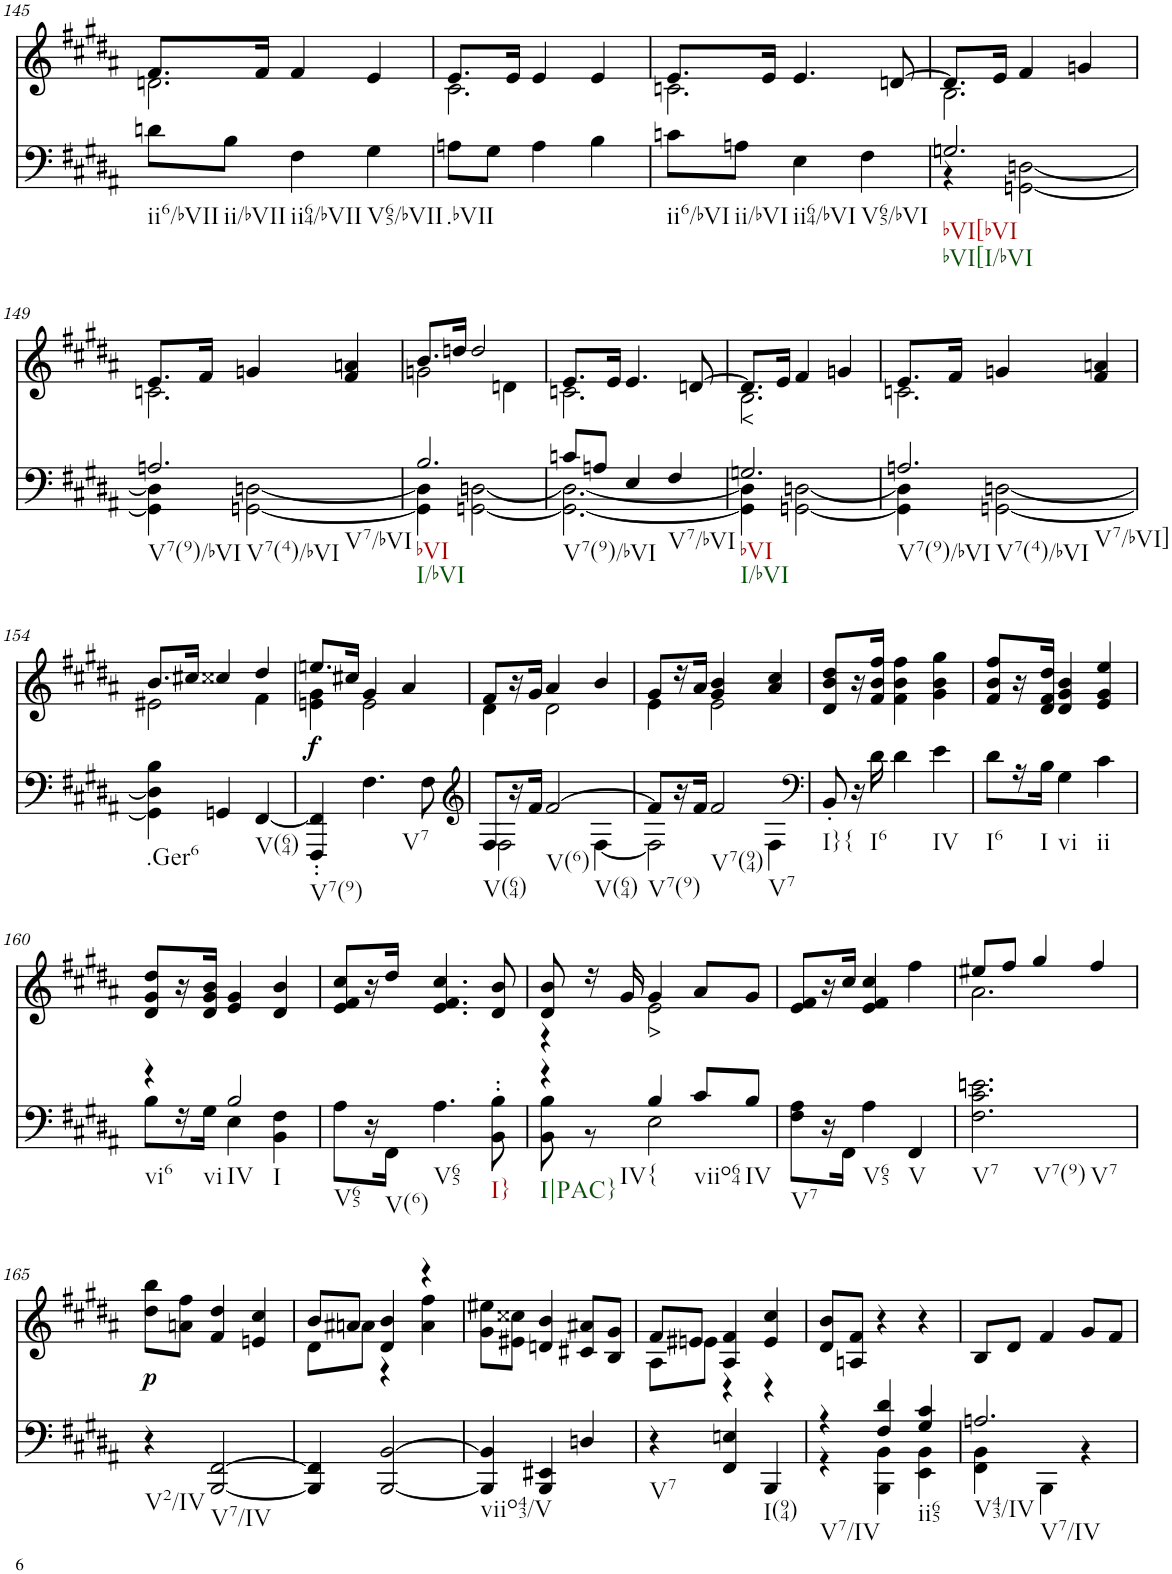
**kern	**kern	**text	**dynam
*part2	*part1	*part1	*part1
*staff2	*staff1	*staff1	*staff1
*I"Piano	*I"Piano	*	*
*I'Pno	*I'Pno	*	*
!!LO:PB:g=z
*clefF4	*clefG2	*	*
*k[f#c#g#d#a#]	*k[f#c#g#d#a#]	*	*
*M3/4	*M3/4	*	*
=145	=145	=145	=145
*	*^	*	*
!LO:TX:b:t=ii6/bVII	!	!	!	!
8dn\L	8.f#/L	2.dn\	.	.
!LO:TX:b:t=ii/bVII	!	!	!	!
8B\J	.	.	.	.
.	16f#/Jk	.	.	.
!LO:TX:b:t=ii64/bVII	!	!	!	!
4F#\	4f#/	.	.	.
!LO:TX:b:t=V65/bVII	!	!	!	!
4G#\	4e/	.	.	.
=146	=146	=146	=146	=146
!LO:TX:b:t=.bVII	!	!	!	!
8An\L	8.e/L	2.c#\	.	.
8G#\J	.	.	.	.
.	16e/Jk	.	.	.
4A\	4e/	.	.	.
4B\	4e/	.	.	.
=147	=147	=147	=147	=147
!LO:TX:b:t=ii6/bVI	!	!	!	!
8cn\L	8.e/L	2.cn\	.	.
!LO:TX:b:t=ii/bVI	!	!	!	!
8An\J	.	.	.	.
.	16e/Jk	.	.	.
!LO:TX:b:t=ii64/bVI	!	!	!	!
4E\	4.e/	.	.	.
!LO:TX:b:t=V65/bVI	!	!	!	!
4F#\	.	.	.	.
.	[8dn/	.	.	.
=148	=148	=148	=148	=148
*^	*	*	*	*
!LO:TX:b:t=bVI[bVI	!	!	!	!	!
!LO:TX:b:t=bVI[I/bVI	!	!	!	!	!
2.Gn/	4r	8.d/L]	2.B\	.	.
.	.	16e/Jk	.	.	.
.	[2GGn\ [2Dn\	4f#/	.	.	.
.	.	4gn/	.	.	.
!!LO:LB:g=z	!!
=149	=149	=149	=149	=149	=149
!LO:TX:b:t=V7(9)/bVI	!	!	!	!	!
!LO:TX:b:t=V7(4)/bVI	!	!	!	!	!
!LO:TX:b:t=V7/bVI	!	!	!	!	!
2.An/	4GG\] 4D\]	8.e/L	2.cn\	.	.
.	.	16f#/Jk	.	.	.
.	[2GGn\ [2Dn\	4gn/	.	.	.
.	.	4f#/ 4an/	.	.	.
=150	=150	=150	=150	=150	=150
!LO:TX:b:t=bVI	!	!	!	!	!
!LO:TX:b:t=I/bVI	!	!	!	!	!
2.B/	4GG\] 4D\]	8.b/L	2gn\	.	.
.	.	16ddn/Jk	.	.	.
.	[2GGn\ [2Dn\	2dd/	.	.	.
.	.	.	4dn\	.	.
=151	=151	=151	=151	=151	=151
!LO:TX:b:t=V7(9)/bVI	!	!	!	!	!
8cn/L	2.GG\_ 2.D\_	8.e/L	2.cn\	.	.
8An/J	.	.	.	.	.
.	.	16e/Jk	.	.	.
4E/	.	4.e/	.	.	.
!LO:TX:b:t=V7/bVI	!	!	!	!	!
4F#/	.	.	.	.	.
.	.	[8dn/	.	.	.
=152	=152	=152	=152	=152	=152
!LO:TX:b:t=bVI	!	!	!	!	!
!LO:TX:b:t=I/bVI	!	!	!	!	!
!	!	!	!	!LO:LY:b	!
2.Gn/	4GG\] 4D\]	8.d/L]	2.B\	<	.
.	.	16e/Jk	.	.	.
.	[2GGn\ [2Dn\	4f#/	.	.	.
.	.	4gn/	.	.	.
=153	=153	=153	=153	=153	=153
!LO:TX:b:t=V7(9)/bVI	!	!	!	!	!
!LO:TX:b:t=V7(4)/bVI	!	!	!	!	!
!LO:TX:b:t=V7/bVI]	!	!	!	!	!
2.An/	4GG\] 4D\]	8.e/L	2.cn\	.	.
.	.	16f#/Jk	.	.	.
.	[2GGn\ [2Dn\	4gn/	.	.	.
.	.	4f#/ 4an/	.	.	.
*v	*v	*	*	*	*
!!LO:LB:g=z	!!
=154	=154	=154	=154	=154
!LO:TX:b:t=.Ger6	!	!	!	!
4GG\] 4D\] 4B\	8.b/L	2e#X\	.	.
.	16cc#X/Jk	.	.	.
4GGn/	4cc##X/	.	.	.
!LO:TX:b:t=V(64)	!	!	!	!
[4FF#/	4dd#/	4f#\	.	.
=155	=155	=155	=155	=155
!LO:TX:b:t=V7(9)	!	!	!	!
!	!	!	!	!LO:DY:b
4FFF#/' 4FF#/]'	8.een/L	4en\ 4g#\	.	f
.	16cc#X/Jk	.	.	.
!LO:TX:b:t=V7	!	!	!	!
4.F#\	4g#/	2e\	.	.
.	4a#/	.	.	.
8F#\	.	.	.	.
=156	=156	=156	=156	=156
*clefG2	*	*	*	*
*^	*	*	*	*
!LO:TX:b:t=V(64)	!	!	!	!	!
8F#/L	2F#\	8f#/L	4d#\	.	.
16r	.	16r	.	.	.
16f#/JJ	.	16g#/JJ	.	.	.
!LO:TX:b:t=V(6)	!	!	!	!	!
!LO:TX:b:t=V(64)	!	!	!	!	!
[2f#/	.	4a#/	2d#\	.	.
.	[4F#\	4b/	.	.	.
=157	=157	=157	=157	=157	=157
!LO:TX:b:t=V7(9)	!	!	!	!	!
8f#/L]	2F#\]	8g#/L	4e\	.	.
16r	.	16r	.	.	.
16f#/JJ	.	16a#/JJ	.	.	.
!LO:TX:b:t=V7(94)	!	!	!	!	!
!LO:TX:b:t=V7	!	!	!	!	!
2f#/	.	4g#/ 4b/	2e\	.	.
.	4F#\	4a#/ 4cc#/	.	.	.
*v	*v	*	*	*	*
*	*v	*v	*	*
=158	=158	=158	=158
*clefF4	*	*	*
*^	*	*	*
!LO:TX:b:t=I}{	!	!	!	!
*v	*v	*	*	*
8BB'/	8d#/ 8b/ 8dd#/L	.	.
16r	16r	.	.
!LO:TX:b:t=I6	!	!	!
16d#\	16f#/ 16b/ 16ff#/JJ	.	.
4d#\	4f#\ 4b\ 4ff#\	.	.
!LO:TX:b:t=IV	!	!	!
4e\	4g#\ 4b\ 4gg#\	.	.
=159	=159	=159	=159
!LO:TX:b:t=I6	!	!	!
8d#\L	8f#/ 8b/ 8ff#/L	.	.
16r	16r	.	.
!LO:TX:b:t=I	!	!	!
16B\JJ	16d#/ 16f#/ 16dd#/JJ	.	.
!LO:TX:b:t=vi	!	!	!
4G#\	4d#/ 4g#/ 4b/	.	.
!LO:TX:b:t=ii	!	!	!
4c#\	4e/ 4g#/ 4ee/	.	.
!!LO:LB:g=z
=160	=160	=160	=160
*^	*	*	*
!LO:TX:b:t=vi6	!	!	!	!
!LO:TX:b:t=vi	!	!	!	!
4r	8B\L	8d#/ 8g#/ 8dd#/L	.	.
.	16r	16r	.	.
.	16G#\JJ	16d#/ 16g#/ 16b/JJ	.	.
!LO:TX:b:t=IV	!	!	!	!
!LO:TX:b:t=I	!	!	!	!
2B/	4E\	4e/ 4g#/	.	.
.	4BB\ 4F#\	4d#/ 4b/	.	.
=161	=161	=161	=161	=161
!LO:TX:b:t=V65	!	!	!	!
*v	*v	*	*	*
8A#\L	8e/ 8f#/ 8cc#/L	.	.
16r	16r	.	.
!LO:TX:b:t=V(6)	!	!	!
16FF#\JJ	16dd#/JJ	.	.
!LO:TX:b:t=V65	!	!	!
4.A#\	4.e/ 4.f#/ 4.cc#/	.	.
!LO:TX:b:t=I}	!	!	!
8BB\' 8B\'	8d#/ 8b/	.	.
=162	=162	=162	=162
*^	*^	*	*
!LO:TX:b:t=I|PAC}	!	!	!	!	!
!LO:TX:b:t=IV{	!	!	!	!	!
4r	8BB\ 8B\	8d#/ 8b/	4r	.	.
.	8r	16r	.	.	.
.	.	16g#/	.	.	.
!	!	!	!	!LO:LY:b	!
4B/	2E\	4g#/	2e\	>	.
!LO:TX:b:t=viio64	!	!	!	!	!
8c#/L	.	8a#/L	.	.	.
!LO:TX:b:t=IV	!	!	!	!	!
8B/J	.	8g#/J	.	.	.
*v	*v	*	*	*	*
*	*v	*v	*	*
=163	=163	=163	=163
!LO:TX:b:t=V7	!	!	!
8F#\ 8A#\L	8e/ 8f#/L	.	.
16r	16r	.	.
16FF#\JJ	16cc#/JJ	.	.
!LO:TX:b:t=V65	!	!	!
4A#\	4e/ 4f#/ 4cc#/	.	.
!LO:TX:b:t=V	!	!	!
4FF#/	4ff#\	.	.
=164	=164	=164	=164
*	*^	*	*
!LO:TX:b:t=V7	!	!	!	!
!LO:TX:b:t=V7(9)	!	!	!	!
!LO:TX:b:t=V7	!	!	!	!
2.F#\ 2.c#\ 2.en\	8ee#X/L	2.a#\	.	.
.	8ff#/J	.	.	.
.	4gg#/	.	.	.
.	4ff#/	.	.	.
*	*v	*v	*	*
!!LO:LB:g=z
=165	=165	=165	=165
!LO:TX:b:t=V2/IV	!	!	!
!	!	!	!LO:DY:b
4r	8dd#\ 8bb\L	.	p
.	8an\ 8ff#\J	.	.
!LO:TX:b:t=V7/IV	!	!	!
[2BBB/ [2FF#/	4f#/ 4dd#/	.	.
.	4en/ 4cc#/	.	.
=166	=166	=166	=166
*	*^	*	*
4BBB/] 4FF#/]	8b/L	8d#\L	.	.
.	8a#X/J	8an\J	.	.
[2BBB/ [2BB/	4d#/ 4b/	4r	.	.
.	4r	4a\ 4ff#\	.	.
=167	=167	=167	=167	=167
!LO:TX:b:t=viio43/V	!	!	!	!
*	*v	*v	*	*
4BBB/] 4BB/]	8g#\ 8ee#X\L	.	.
.	8e#X\ 8cc##X\J	.	.
4BBB/ 4EE#X/	4dn/ 4b/	.	.
4Dn/	8c#X/ 8a#X/L	.	.
.	8B/ 8g#/J	.	.
=168	=168	=168	=168
*	*^	*	*
!LO:TX:b:t=V7	!	!	!	!
4r	8f#/L	8A#\L	.	.
.	8e#X/J	8en\J	.	.
4FF#/ 4En/	4A#/ 4f#/	4r	.	.
!LO:TX:b:t=I(94)	!	!	!	!
4BBB/	4e/ 4cc#/	4r	.	.
=169	=169	=169	=169	=169
*^	*	*	*	*
!LO:TX:b:t=V7/IV	!	!	!	!	!
*	*	*v	*v	*	*
4r	4r	8d#/ 8b/L	.	.
.	.	8An/ 8f#/J	.	.
4F#/ 4d#/	4BBB\ 4BB\	4r	.	.
!LO:TX:b:t=ii65	!	!	!	!
4G#/ 4c#/	4EE\ 4BB\	4r	.	.
=170	=170	=170	=170	=170
!LO:TX:b:t=V43/IV	!	!	!	!
!LO:TX:b:t=V7/IV	!	!	!	!
2.An/	4FF#\ 4BB\	8B/L	.	.
.	.	8d#/J	.	.
.	4BBB\	4f#/	.	.
.	4r	8g#/L	.	.
.	.	8f#/J	.	.
*v	*v	*	*	*
=	=	=	=
*-	*-	*-	*-
